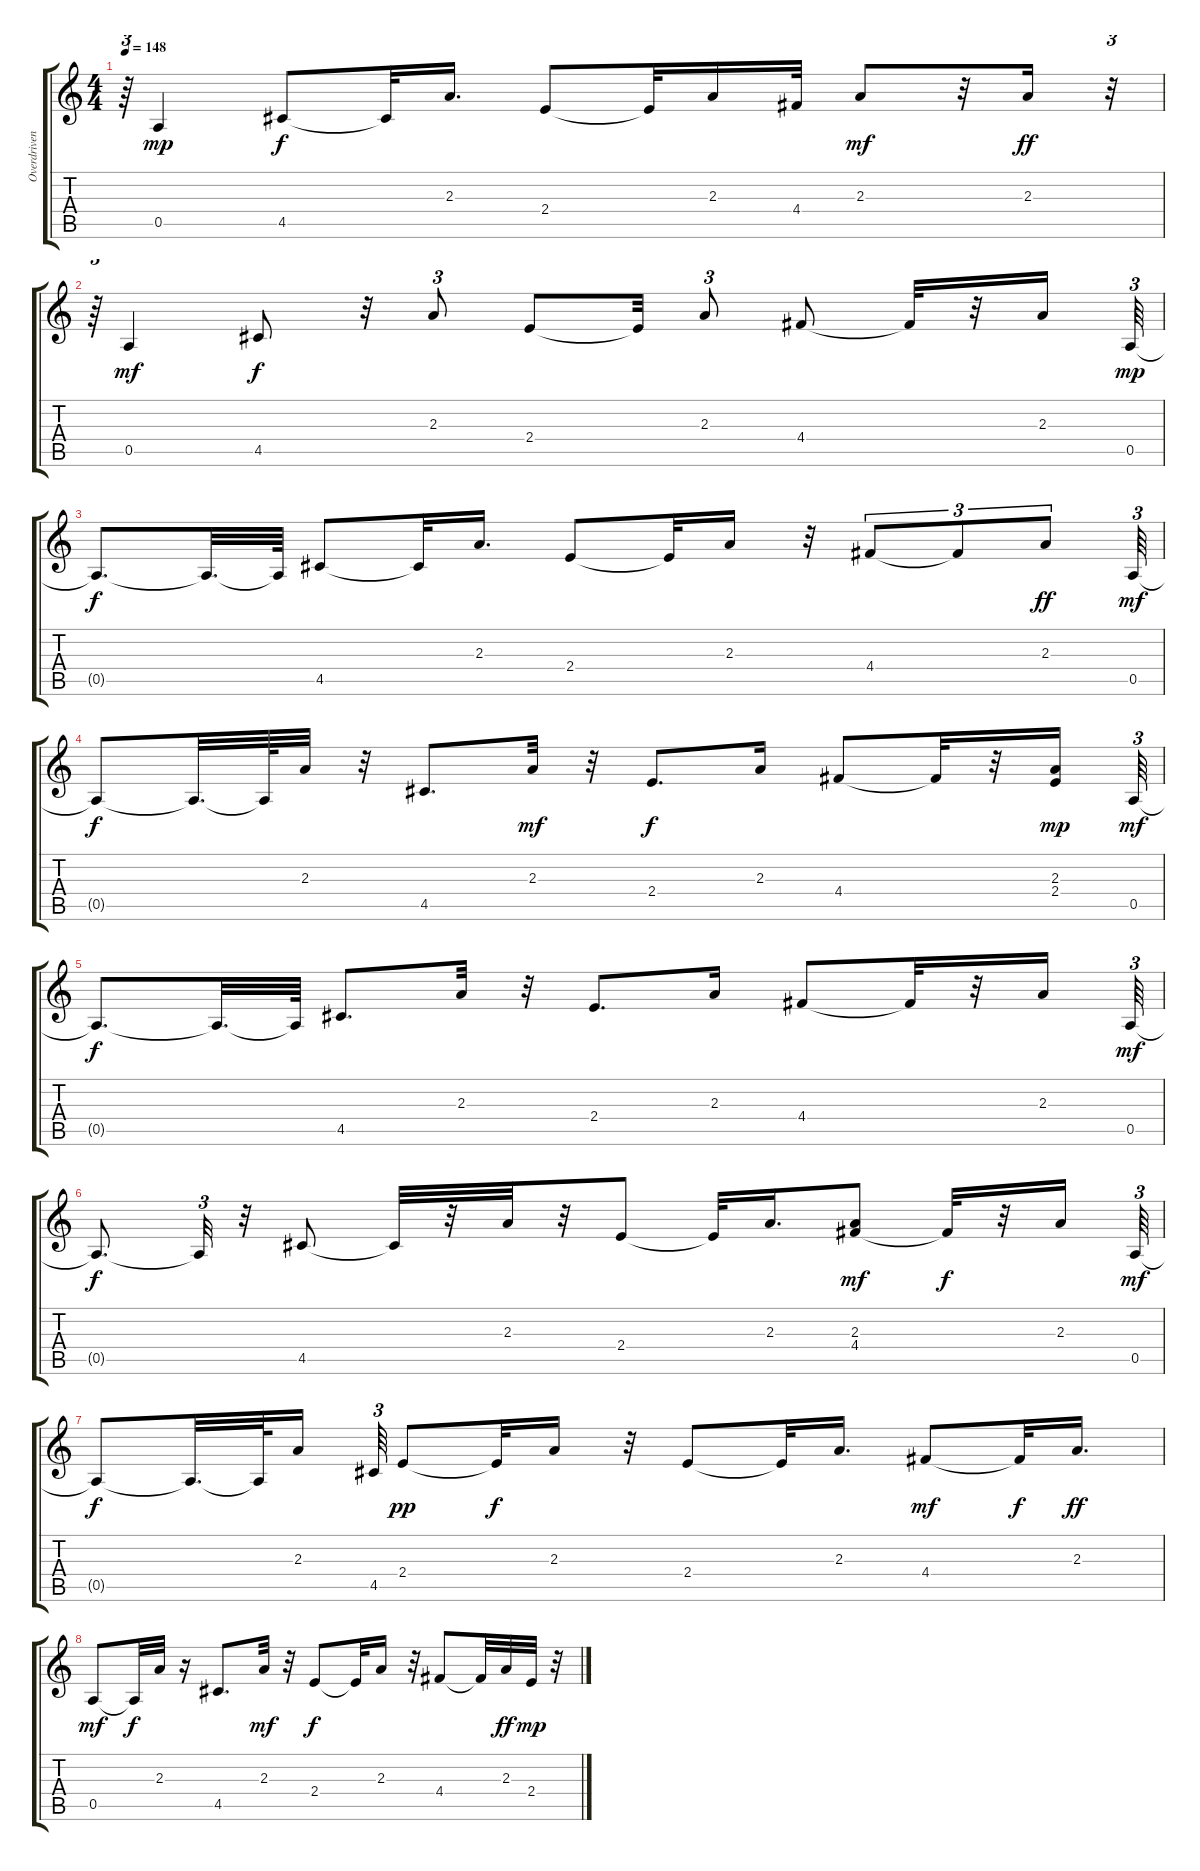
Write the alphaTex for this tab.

\track ("Overdriven Guitar" "Overdriven") {mute instrument overdrivenguitar}
\staff {score tabs}
\tuning (E4 B3 G3 D3 A2 E2) {hide}
\ts (4 4)
\tempo 148
\clef g2
\ks c
r.64{tu (3 2) dy mf} 0.5.4{dy mp} 4.5.8{dy f} 4.5{t}.32 2.3.16{d} 2.4.8 2.4{t}.32 2.3.16 4.4.32 2.3.8{dy mf} r.32 2.3.16{dy ff} r.32{tu (3 2)} |
r.64{tu (3 2)} 0.5.4{dy mf} 4.5.8{dy f} r.32 2.3.8{tu (3 2)} 2.4.8 2.4{t}.32 2.3.8{tu (3 2)} 4.4.8 4.4{t}.32 r.32 2.3.16 0.5.64{tu (3 2) dy mp} |
0.5{t}.8{d dy f} 0.5{t}.32{d} 0.5{t}.64 4.5.8 4.5{t}.32 2.3.16{d} 2.4.8 2.4{t}.32 2.3.16 r.32 4.4.8{tu (3 2)} 4.4{t}.8{tu (3 2)} 2.3.8{tu (3 2) dy ff} 0.5.64{tu (3 2) dy mf} |
0.5{t}.8{dy f} 0.5{t}.32{d} 0.5{t}.64 2.3.32 r.32 4.5.8{d} 2.3.32{dy mf} r.32 2.4.8{d dy f} 2.3.16 4.4.8 4.4{t}.32 r.32 (2.3 2.4).16{dy mp} 0.5.64{tu (3 2) dy mf} |
0.5{t}.8{d dy f} 0.5{t}.32{d} 0.5{t}.64 4.5.8{d} 2.3.32 r.32 2.4.8{d} 2.3.16 4.4.8 4.4{t}.32 r.32 2.3.16 0.5.64{tu (3 2) dy mf} |
0.5{t}.8{d dy f} 0.5{t}.32{tu (3 2)} r.32 4.5.8 4.5{t}.32 r.32 2.3.32 r.32 2.4.8 2.4{t}.32 2.3.16{d} (2.3 4.4).8{dy mf} 4.4{t}.32{dy f} r.32 2.3.16 0.5.64{tu (3 2) dy mf} |
0.5{t}.8{dy f} 0.5{t}.32{d} 0.5{t}.64 2.3.16 4.5.64{tu (3 2)} 2.4.8{dy pp} 2.4{t}.32{dy f} 2.3.16 r.32 2.4.8 2.4{t}.32 2.3.16{d} 4.4.8{dy mf} 4.4{t}.32{dy f} 2.3.16{d dy ff} |
0.5.8{dy mf} 0.5{t}.32{dy f} 2.3.32 r.16 4.5.8{d} 2.3.32{dy mf} r.32 2.4.8{dy f} 2.4{t}.32 2.3.16 r.32 4.4.8 4.4{t}.32 2.3.32{dy ff} 2.4.32{dy mp} r.32
